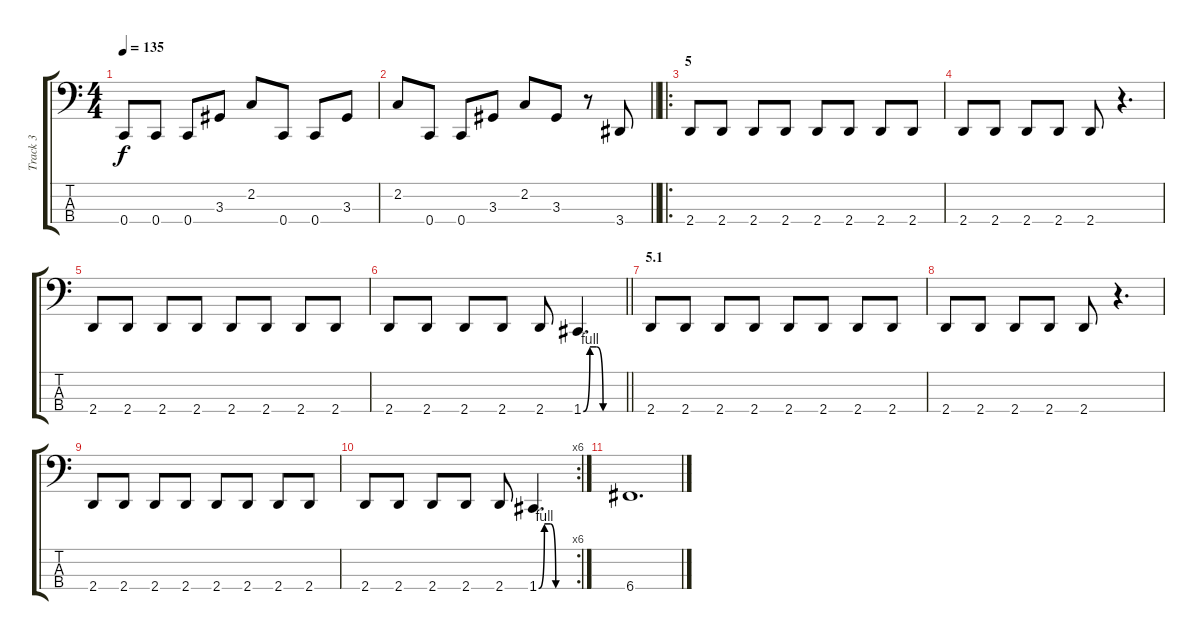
\track ("Track 3" "Track 3") {instrument electricbassfinger}
\staff {score tabs}
\tuning (Eb2 Bb1 F1 C1) {hide}
\ts (4 4)
\tempo 135
\clef f4
\ks c
0.4.8{dy f} 0.4.8 0.4.8 3.3.8 2.2.8 0.4.8 0.4.8 3.3.8 |
\barLineRight lightlight
2.2.8 0.4.8 0.4.8 3.3.8 2.2.8 3.3.8 r.8 3.4.8 |
\ro
\section ("" "5")
2.4.8 2.4.8 2.4.8 2.4.8 2.4.8 2.4.8 2.4.8 2.4.8 |
2.4.8 2.4.8 2.4.8 2.4.8 2.4.8 r.4{d} |
2.4.8 2.4.8 2.4.8 2.4.8 2.4.8 2.4.8 2.4.8 2.4.8 |
\barLineRight lightlight
2.4.8 2.4.8 2.4.8 2.4.8 2.4.8 1.4{be (custom 0 0 10 4 20 4 30 0 60 0)}.4{d} |
\section ("" "5.1")
2.4.8 2.4.8 2.4.8 2.4.8 2.4.8 2.4.8 2.4.8 2.4.8 |
2.4.8 2.4.8 2.4.8 2.4.8 2.4.8 r.4{d} |
2.4.8 2.4.8 2.4.8 2.4.8 2.4.8 2.4.8 2.4.8 2.4.8 |
\rc 6
2.4.8 2.4.8 2.4.8 2.4.8 2.4.8 1.4{be (custom 0 0 10 4 20 4 30 0 60 0)}.4{d} |
6.4.1{d}
